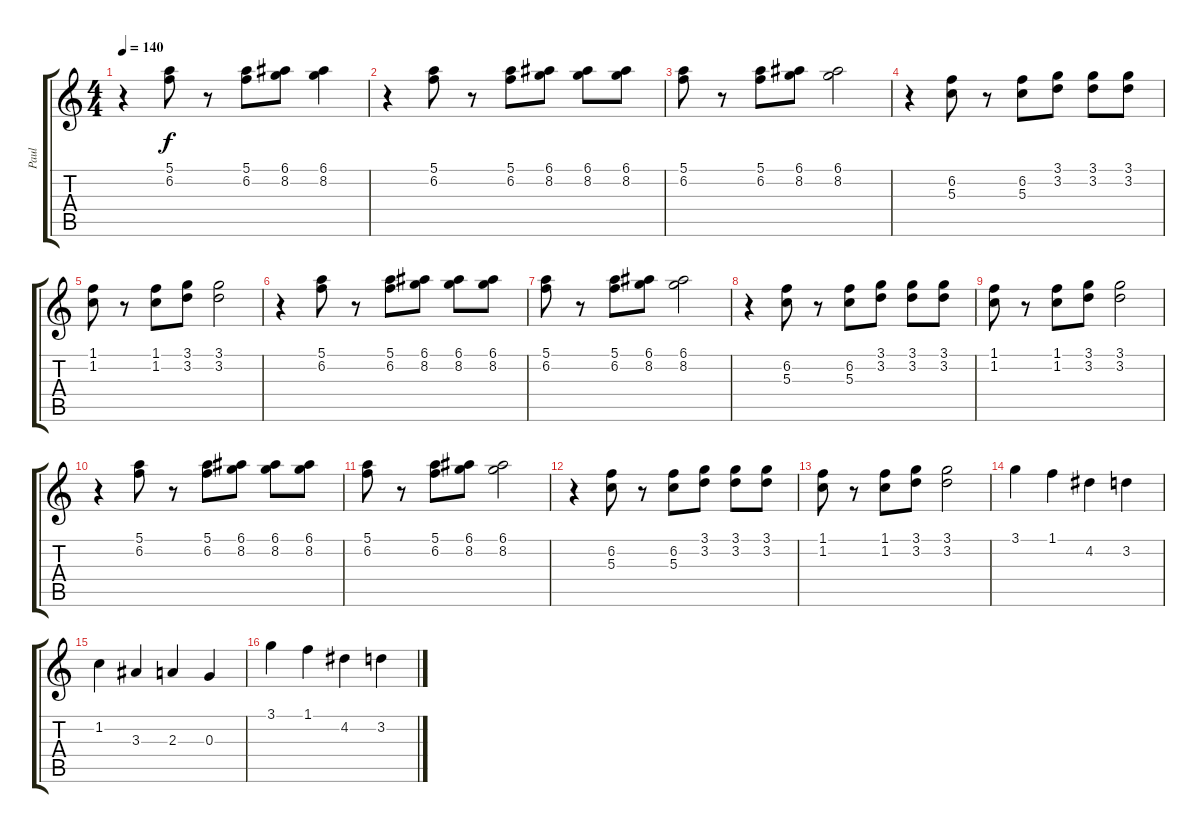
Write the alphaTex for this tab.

\track ("Paul" "Paul") {instrument distortionguitar}
\staff {score tabs}
\tuning (E4 B3 G3 D3 A2 E2) {hide}
\ts (4 4)
\tempo 140
\clef g2
\ks c
r.4{dy f} (5.1 6.2).8 r.8 (5.1 6.2).8 (6.1 8.2).8 (6.1 8.2).4 |
r.4 (5.1 6.2).8 r.8 (5.1 6.2).8 (6.1 8.2).8 (6.1 8.2).8 (6.1 8.2).8 |
(5.1 6.2).8 r.8 (5.1 6.2).8 (6.1 8.2).8 (6.1 8.2).2 |
r.4 (6.2 5.3).8 r.8 (6.2 5.3).8 (3.1 3.2).8 (3.1 3.2).8 (3.1 3.2).8 |
(1.1 1.2).8 r.8 (1.1 1.2).8 (3.1 3.2).8 (3.1 3.2).2 |
r.4 (5.1 6.2).8 r.8 (5.1 6.2).8 (6.1 8.2).8 (6.1 8.2).8 (6.1 8.2).8 |
(5.1 6.2).8 r.8 (5.1 6.2).8 (6.1 8.2).8 (6.1 8.2).2 |
r.4 (6.2 5.3).8 r.8 (6.2 5.3).8 (3.1 3.2).8 (3.1 3.2).8 (3.1 3.2).8 |
(1.1 1.2).8 r.8 (1.1 1.2).8 (3.1 3.2).8 (3.1 3.2).2 |
r.4 (5.1 6.2).8 r.8 (5.1 6.2).8 (6.1 8.2).8 (6.1 8.2).8 (6.1 8.2).8 |
(5.1 6.2).8 r.8 (5.1 6.2).8 (6.1 8.2).8 (6.1 8.2).2 |
r.4 (6.2 5.3).8 r.8 (6.2 5.3).8 (3.1 3.2).8 (3.1 3.2).8 (3.1 3.2).8 |
(1.1 1.2).8 r.8 (1.1 1.2).8 (3.1 3.2).8 (3.1 3.2).2 |
3.1.4 1.1.4 4.2.4 3.2.4 |
1.2.4 3.3.4 2.3.4 0.3.4 |
3.1.4 1.1.4 4.2.4 3.2.4
